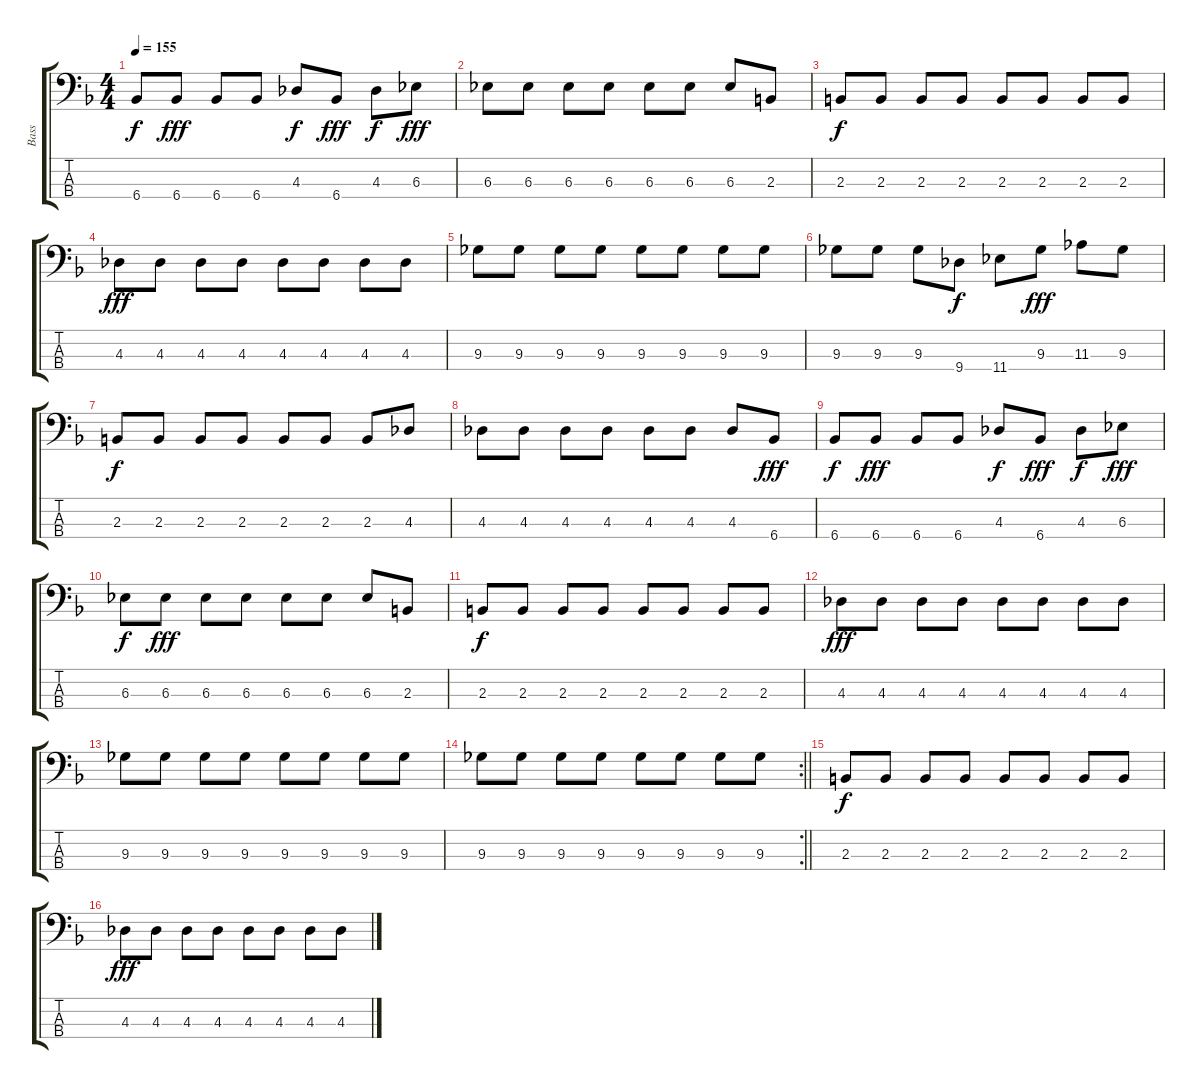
\track ("Bass" "Bass") {instrument electricbassfinger}
\staff {score tabs}
\tuning (G2 D2 A1 E1) {hide}
\ts (4 4)
\tempo 155
\clef f4
\ks f
6.4.8{dy f} 6.4.8{dy fff} 6.4.8 6.4.8 4.3.8{dy f} 6.4.8{dy fff} 4.3.8{dy f} 6.3.8{dy fff} |
6.3.8 6.3.8 6.3.8 6.3.8 6.3.8 6.3.8 6.3.8 2.3.8 |
2.3.8{dy f} 2.3.8 2.3.8 2.3.8 2.3.8 2.3.8 2.3.8 2.3.8 |
4.3.8{dy fff} 4.3.8 4.3.8 4.3.8 4.3.8 4.3.8 4.3.8 4.3.8 |
9.3.8 9.3.8 9.3.8 9.3.8 9.3.8 9.3.8 9.3.8 9.3.8 |
9.3.8 9.3.8 9.3.8 9.4.8{dy f} 11.4.8 9.3.8{dy fff} 11.3.8 9.3.8 |
2.3.8{dy f} 2.3.8 2.3.8 2.3.8 2.3.8 2.3.8 2.3.8 4.3.8 |
4.3.8 4.3.8 4.3.8 4.3.8 4.3.8 4.3.8 4.3.8 6.4.8{dy fff} |
6.4.8{dy f} 6.4.8{dy fff} 6.4.8 6.4.8 4.3.8{dy f} 6.4.8{dy fff} 4.3.8{dy f} 6.3.8{dy fff} |
6.3.8{dy f} 6.3.8{dy fff} 6.3.8 6.3.8 6.3.8 6.3.8 6.3.8 2.3.8 |
2.3.8{dy f} 2.3.8 2.3.8 2.3.8 2.3.8 2.3.8 2.3.8 2.3.8 |
4.3.8{dy fff} 4.3.8 4.3.8 4.3.8 4.3.8 4.3.8 4.3.8 4.3.8 |
9.3.8 9.3.8 9.3.8 9.3.8 9.3.8 9.3.8 9.3.8 9.3.8 |
\rc 2
\barLineRight lightlight
9.3.8 9.3.8 9.3.8 9.3.8 9.3.8 9.3.8 9.3.8 9.3.8 |
2.3.8{dy f} 2.3.8 2.3.8 2.3.8 2.3.8 2.3.8 2.3.8 2.3.8 |
4.3.8{dy fff} 4.3.8 4.3.8 4.3.8 4.3.8 4.3.8 4.3.8 4.3.8
